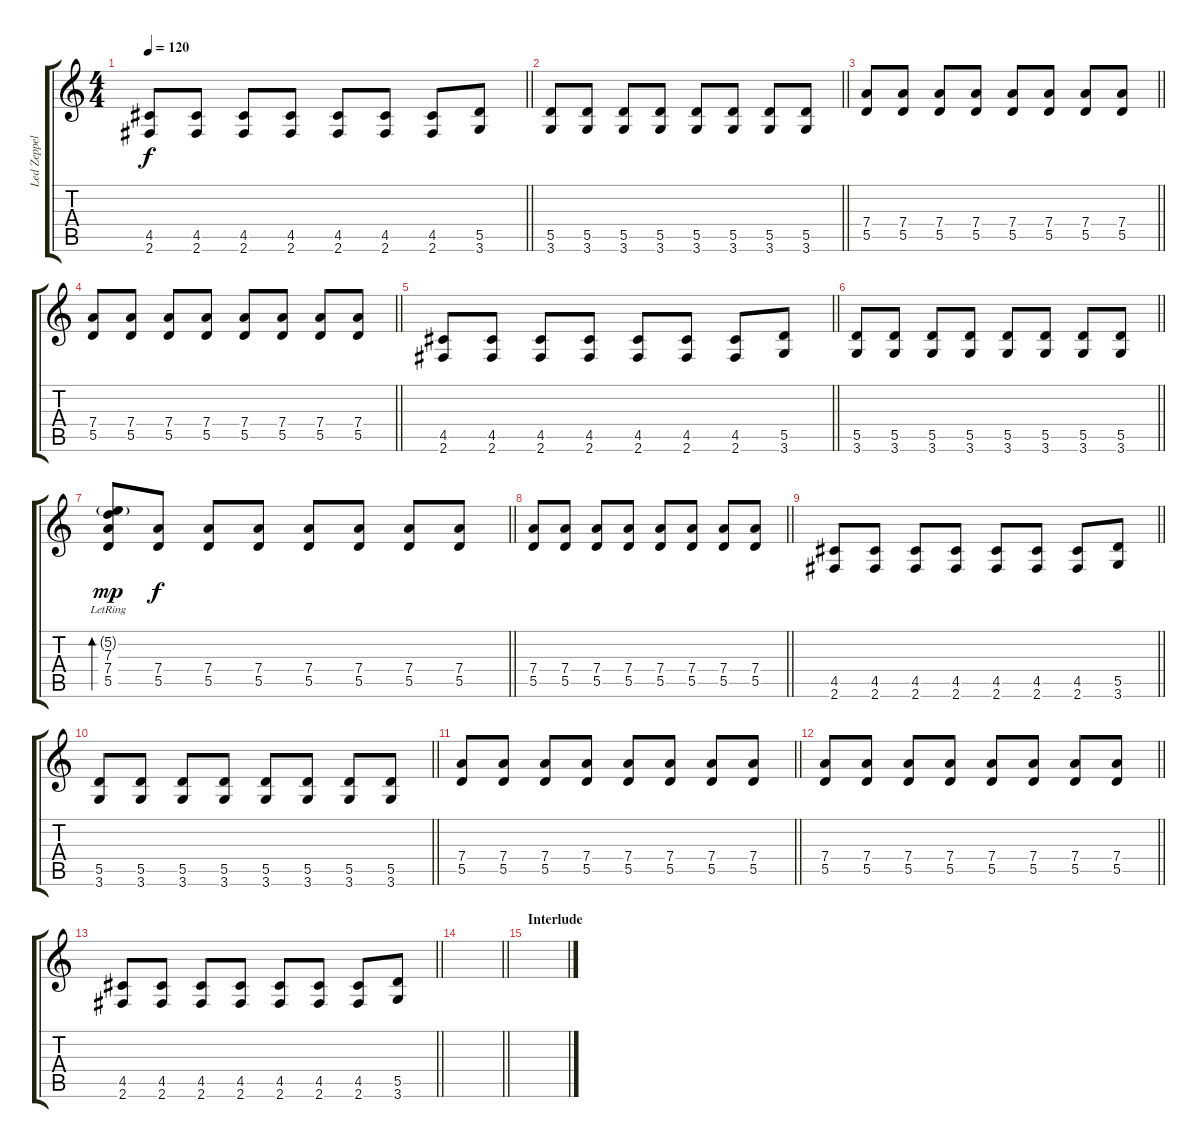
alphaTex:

\track ("Led Zeppelin Tuyay(Clean)" "Led Zeppel") {instrument electricguitarclean}
\staff {score tabs}
\tuning (E4 B3 G3 D3 A2 E2) {hide}
\ts (4 4)
\tempo 120
\clef g2
\barLineRight lightlight
\ks c
(4.5 2.6).8{dy f} (4.5 2.6).8 (4.5 2.6).8 (4.5 2.6).8 (4.5 2.6).8 (4.5 2.6).8 (4.5 2.6).8 (5.5 3.6).8 |
\barLineRight lightlight
(5.5 3.6).8 (5.5 3.6).8 (5.5 3.6).8 (5.5 3.6).8 (5.5 3.6).8 (5.5 3.6).8 (5.5 3.6).8 (5.5 3.6).8 |
\barLineRight lightlight
(7.4 5.5).8 (7.4 5.5).8 (7.4 5.5).8 (7.4 5.5).8 (7.4 5.5).8 (7.4 5.5).8 (7.4 5.5).8 (7.4 5.5).8 |
\barLineRight lightlight
(7.4 5.5).8 (7.4 5.5).8 (7.4 5.5).8 (7.4 5.5).8 (7.4 5.5).8 (7.4 5.5).8 (7.4 5.5).8 (7.4 5.5).8 |
\barLineRight lightlight
(4.5 2.6).8 (4.5 2.6).8 (4.5 2.6).8 (4.5 2.6).8 (4.5 2.6).8 (4.5 2.6).8 (4.5 2.6).8 (5.5 3.6).8 |
\barLineRight lightlight
(5.5 3.6).8 (5.5 3.6).8 (5.5 3.6).8 (5.5 3.6).8 (5.5 3.6).8 (5.5 3.6).8 (5.5 3.6).8 (5.5 3.6).8 |
\barLineRight lightlight
(5.2{g lr} 7.3{lr} 7.4 5.5).8{bd 60 dy mp} (7.4 5.5).8{dy f} (7.4 5.5).8 (7.4 5.5).8 (7.4 5.5).8 (7.4 5.5).8 (7.4 5.5).8 (7.4 5.5).8 |
\barLineRight lightlight
(7.4 5.5).8 (7.4 5.5).8 (7.4 5.5).8 (7.4 5.5).8 (7.4 5.5).8 (7.4 5.5).8 (7.4 5.5).8 (7.4 5.5).8 |
\barLineRight lightlight
(4.5 2.6).8 (4.5 2.6).8 (4.5 2.6).8 (4.5 2.6).8 (4.5 2.6).8 (4.5 2.6).8 (4.5 2.6).8 (5.5 3.6).8 |
\barLineRight lightlight
(5.5 3.6).8 (5.5 3.6).8 (5.5 3.6).8 (5.5 3.6).8 (5.5 3.6).8 (5.5 3.6).8 (5.5 3.6).8 (5.5 3.6).8 |
\barLineRight lightlight
(7.4 5.5).8 (7.4 5.5).8 (7.4 5.5).8 (7.4 5.5).8 (7.4 5.5).8 (7.4 5.5).8 (7.4 5.5).8 (7.4 5.5).8 |
\barLineRight lightlight
(7.4 5.5).8 (7.4 5.5).8 (7.4 5.5).8 (7.4 5.5).8 (7.4 5.5).8 (7.4 5.5).8 (7.4 5.5).8 (7.4 5.5).8 |
\barLineRight lightlight
(4.5 2.6).8 (4.5 2.6).8 (4.5 2.6).8 (4.5 2.6).8 (4.5 2.6).8 (4.5 2.6).8 (4.5 2.6).8 (5.5 3.6).8 |
\barLineRight lightlight
|
\section ("" "Interlude")
